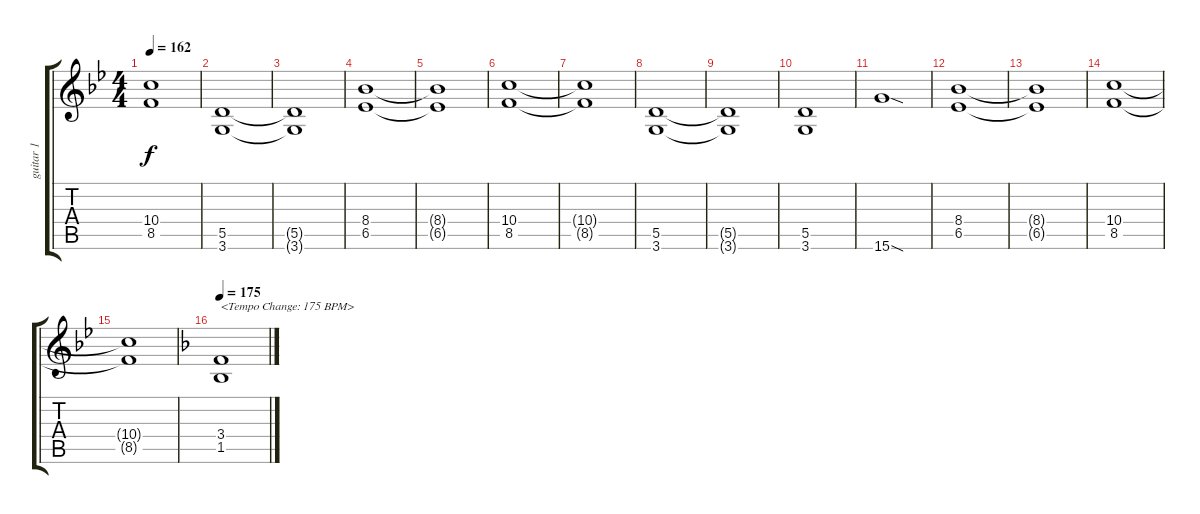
\track ("guitar 1" "guitar 1") {instrument overdrivenguitar}
\staff {score tabs}
\tuning (E4 B3 G3 D3 A2 E2) {hide}
\ts (4 4)
\tempo 162
\clef g2
\ks bb
(10.4{t} 8.5{t}).1{dy f} |
(5.5 3.6).1 |
(5.5{t} 3.6{t}).1 |
(8.4 6.5).1 |
(8.4{t} 6.5{t}).1 |
(10.4 8.5).1 |
(10.4{t} 8.5{t}).1 |
(5.5 3.6).1 |
(5.5{t} 3.6{t}).1 |
(5.5 3.6).1 |
15.6{sod}.1 |
(8.4 6.5).1 |
(8.4{t} 6.5{t}).1 |
(10.4 8.5).1 |
(10.4{t} 8.5{t}).1 |
\tempo 175
\ks f
(3.4 1.5).1{txt "<Tempo Change: 175 BPM>"}
